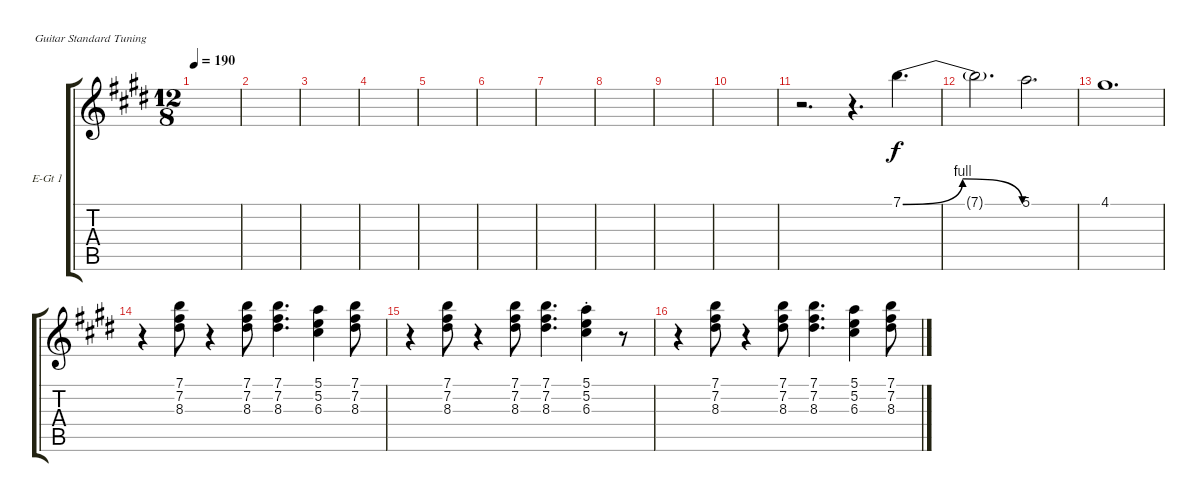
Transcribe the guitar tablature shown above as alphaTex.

\defaultSystemsLayout 4
\bracketExtendMode groupsimilarinstruments
\firstSystemTrackNameOrientation horizontal
\otherSystemsTrackNameOrientation horizontal
\track ("Electric Guitar 1" "E-Gt 1") {instrument electricguitarclean}
\staff {score tabs}
\tuning (E4 B3 G3 D3 A2 E2)
\ts (12 8)
\tempo 190
\clef g2
\ks c#minor
|
|
|
|
|
|
|
|
|
|
r.2{d} r.4{d} 7.1{be (bendrelease 0 0 10.2 4 28.799999999999997 4 37.199999999999996 0)}.4{d} |
7.1{t}.2{d} 5.1.2{d} |
4.1.1{d} |
r.4 (7.1 7.2 8.3).8 r.4 (7.1 7.2 8.3).8 (7.1 7.2 8.3).4{d} (6.3 5.2 5.1).4 (7.1 7.2 8.3).8 |
r.4 (8.3 7.2 7.1).8 r.4 (7.1 7.2 8.3).8 (8.3 7.2 7.1).4{d} (6.3 5.2 5.1{st}).4 r.8 |
r.4 (8.3 7.2 7.1).8 r.4 (7.1 7.2 8.3).8 (7.1 7.2 8.3).4{d} (6.3 5.2 5.1).4 (8.3 7.2 7.1).8
